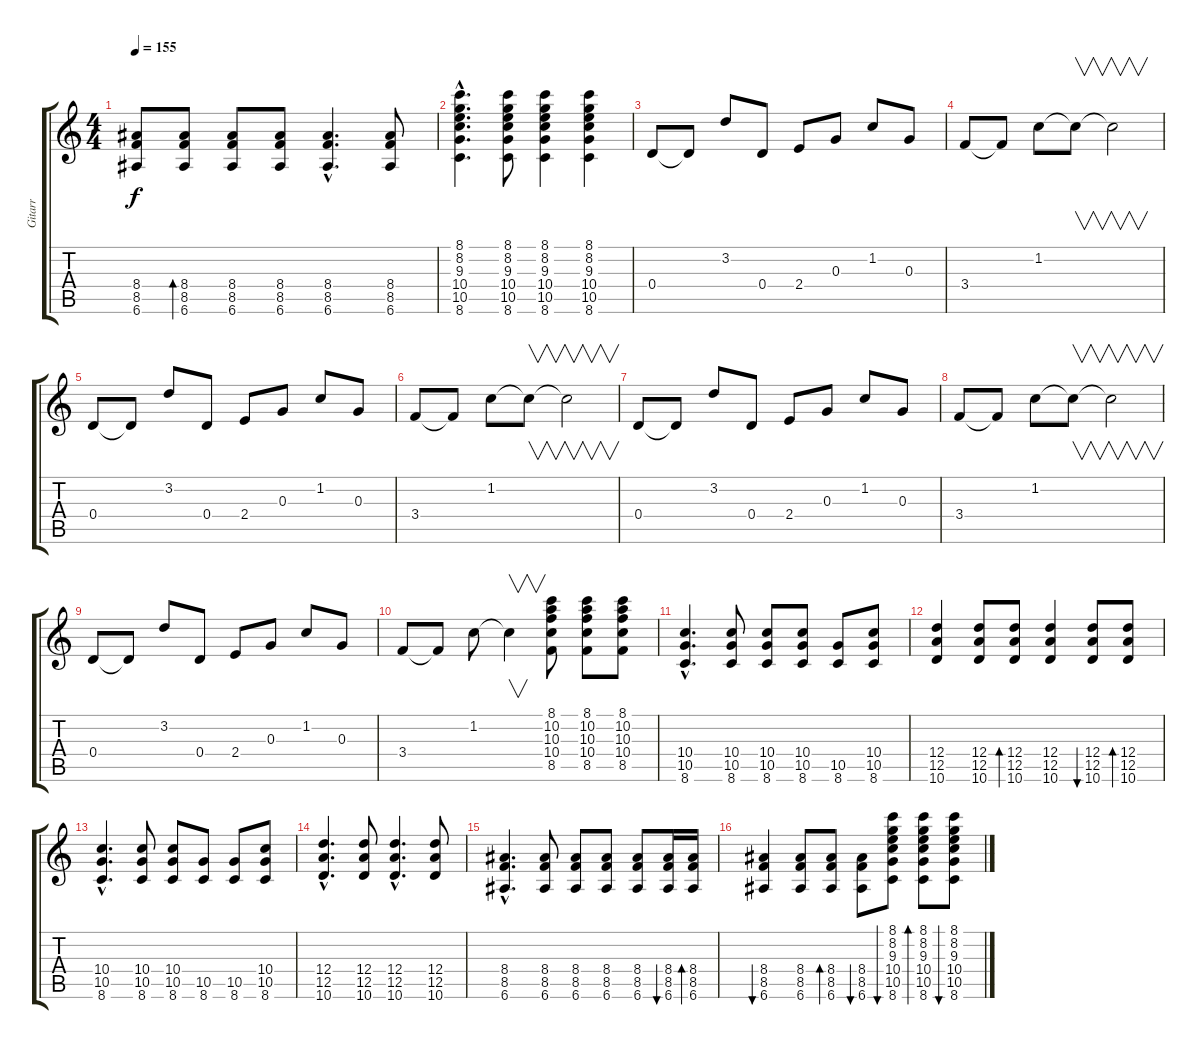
\track ("Gitarr" "Gitarr") {instrument electricguitarclean}
\staff {score tabs}
\tuning (E4 B3 G3 D3 A2 E2) {hide}
\ts (4 4)
\tempo 155
\clef g2
\ks c
(8.4 8.5 6.6).8{dy f} (8.4 8.5 6.6).8{bd 240} (8.4 8.5 6.6).8 (8.4 8.5 6.6).8 (8.4{hac} 8.5{hac} 6.6{hac}).4{d} (8.4 8.5 6.6).8 |
(8.1{hac} 8.2{hac} 9.3{hac} 10.4{hac} 10.5{hac} 8.6{hac}).4{d} (8.1 8.2 9.3 10.4 10.5 8.6).8 (8.1 8.2 9.3 10.4 10.5 8.6).4 (8.1 8.2 9.3 10.4 10.5 8.6).4 |
0.4.8 0.4{t}.8 3.2.8 0.4.8 2.4.8 0.3.8 1.2.8 0.3.8 |
3.4.8 3.4{t}.8 1.2.8 1.2{t}.8{v} 1.2{t}.2{v} |
0.4.8 0.4{t}.8 3.2.8 0.4.8 2.4.8 0.3.8 1.2.8 0.3.8 |
3.4.8 3.4{t}.8 1.2.8 1.2{t}.8{v} 1.2{t}.2{v} |
0.4.8 0.4{t}.8 3.2.8 0.4.8 2.4.8 0.3.8 1.2.8 0.3.8 |
3.4.8 3.4{t}.8 1.2.8 1.2{t}.8{v} 1.2{t}.2{v} |
0.4.8 0.4{t}.8 3.2.8 0.4.8 2.4.8 0.3.8 1.2.8 0.3.8 |
3.4.8 3.4{t}.8 1.2.8 1.2{t}.4{v} (8.1 10.2 10.3 10.4 8.5).8 (8.1 10.2 10.3 10.4 8.5).8 (8.1 10.2 10.3 10.4 8.5).8 |
(10.4{hac} 10.5{hac} 8.6{hac}).4{d} (10.4 10.5 8.6).8 (10.4 10.5 8.6).8 (10.4 10.5 8.6).8 (10.5 8.6).8 (10.4 10.5 8.6).8 |
(12.4 12.5 10.6).4 (12.4 12.5 10.6).8 (12.4 12.5 10.6).8{bd 240} (12.4 12.5 10.6).4 (12.4 12.5 10.6).8{bu 240} (12.4 12.5 10.6).8{bd 240} |
(10.4{hac} 10.5{hac} 8.6{hac}).4{d} (10.4 10.5 8.6).8 (10.4 10.5 8.6).8 (10.5 8.6).8 (10.5 8.6).8 (10.4 10.5 8.6).8 |
(12.4{hac} 12.5{hac} 10.6{hac}).4{d} (12.4 12.5 10.6).8 (12.4{hac} 12.5{hac} 10.6{hac}).4{d} (12.4 12.5 10.6).8 |
(8.4{hac} 8.5{hac} 6.6{hac}).4{d} (8.4 8.5 6.6).8 (8.4 8.5 6.6).8 (8.4 8.5 6.6).8 (8.4 8.5 6.6).8 (8.4 8.5 6.6).16{bu 120} (8.4 8.5 6.6).16{bd 120} |
(8.4 8.5 6.6).4{bu 240} (8.4 8.5 6.6).8 (8.4 8.5 6.6).8{bd 240} (8.4 8.5 6.6).8{bu 240} (8.1 8.2 9.3 10.4 10.5 8.6).8{bu 240} (8.1 8.2 9.3 10.4 10.5 8.6).8{bd 240} (8.1 8.2 9.3 10.4 10.5 8.6).8{bu 240}
